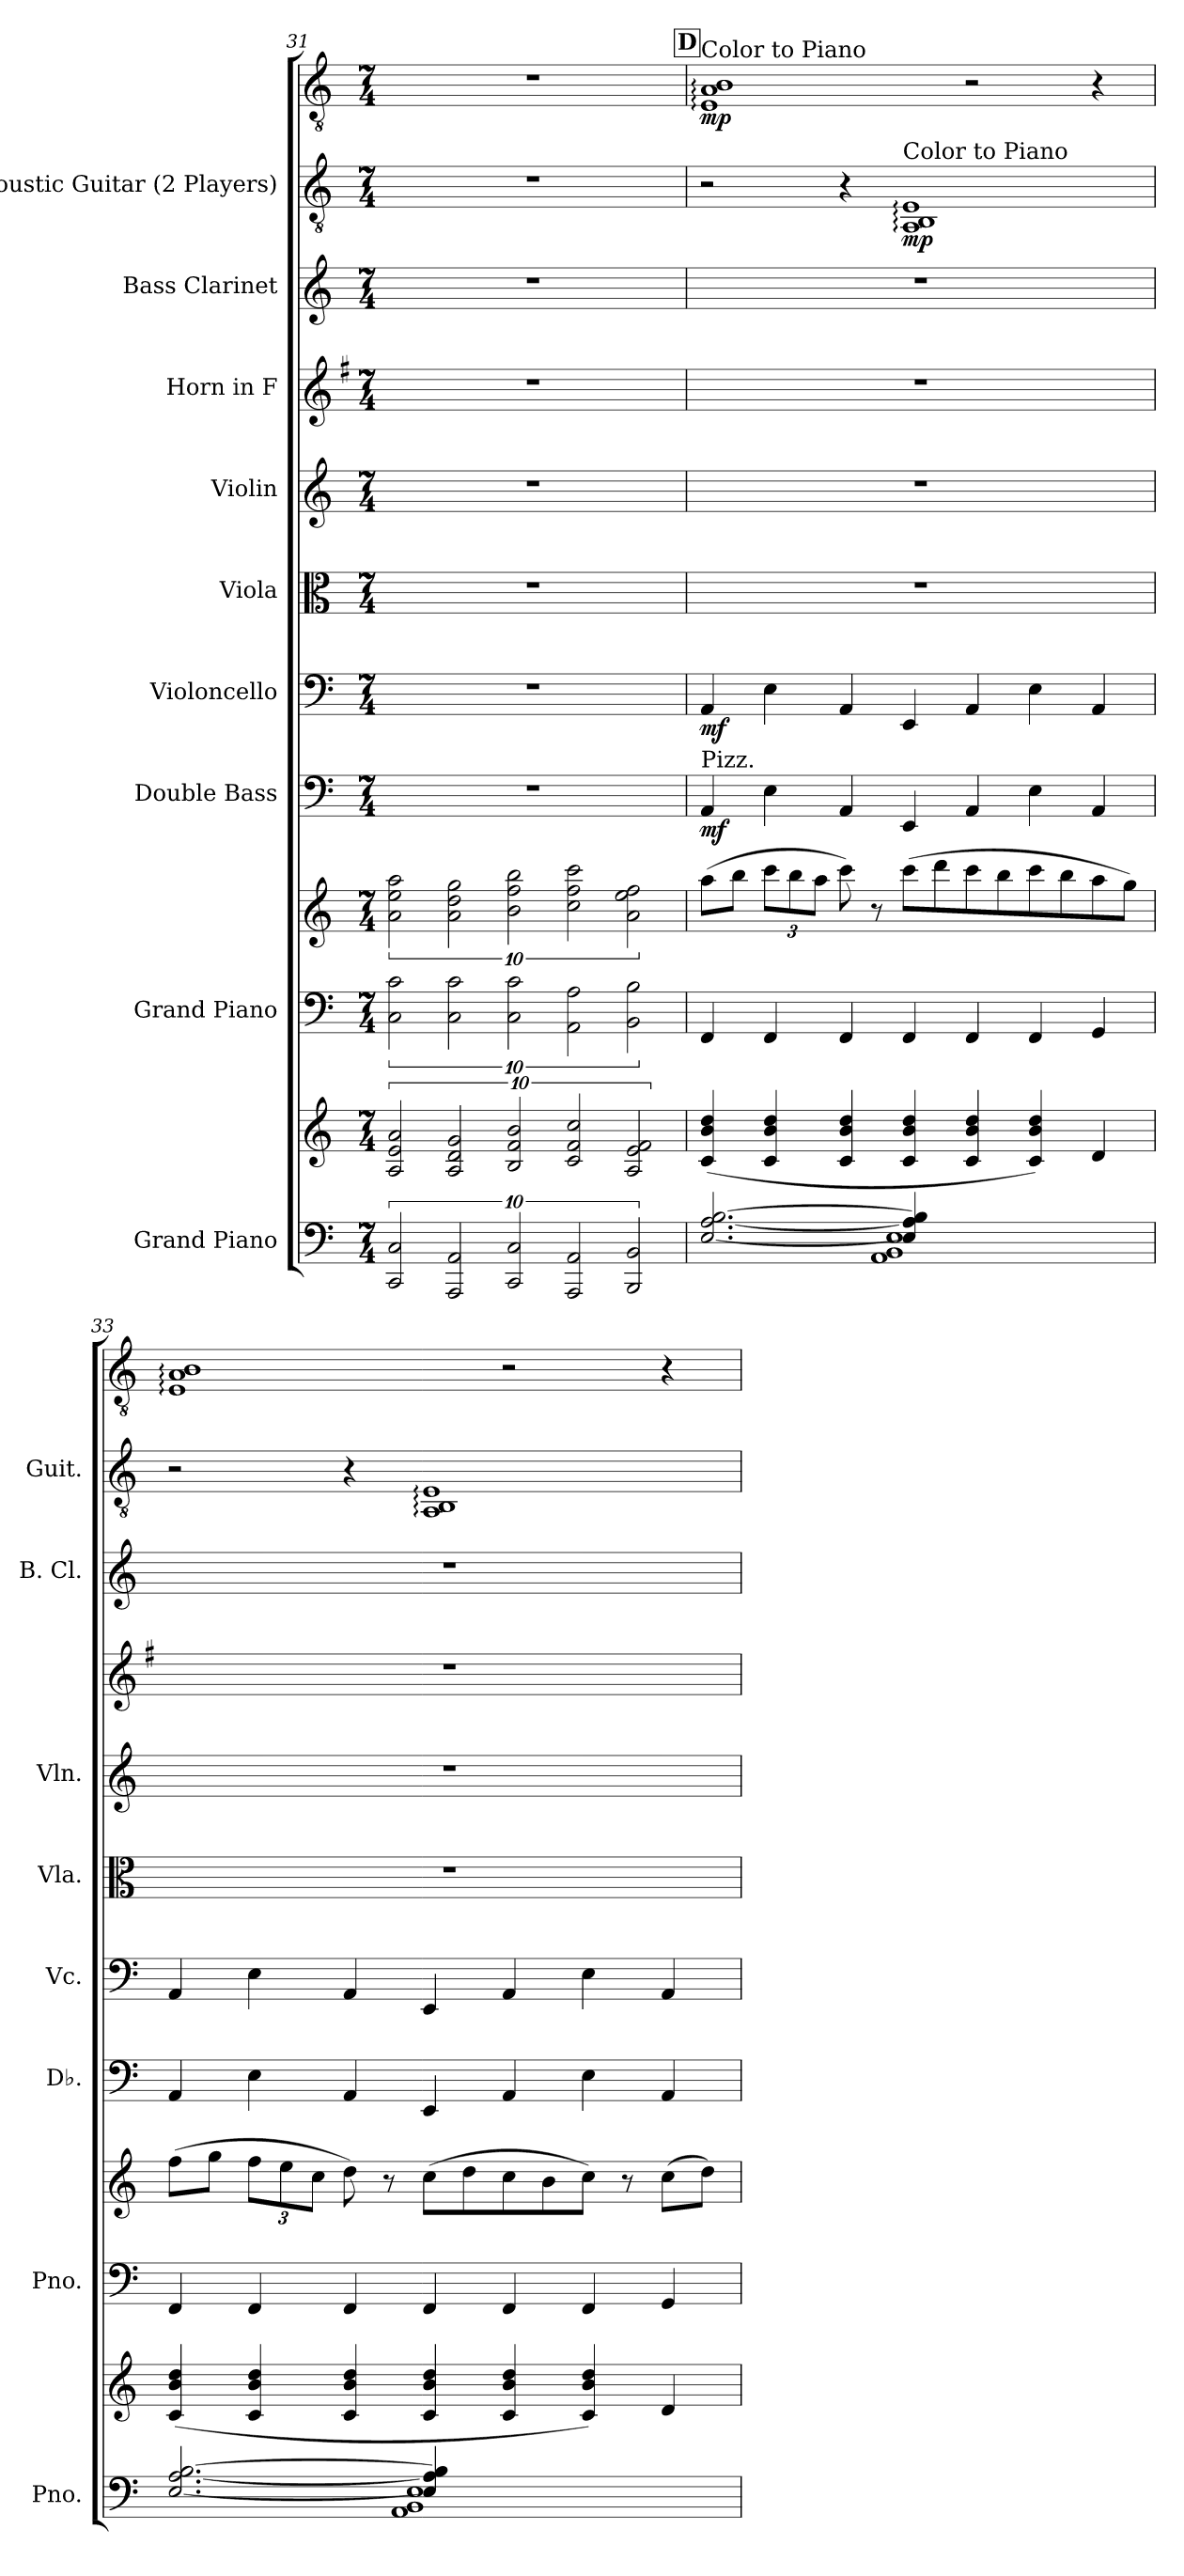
**kern	**kern	**dynam	**kern	**kern	**dynam	**kern	**dynam	**kern	**dynam	**kern	**kern	**kern	**kern	**kern	**kern	**dynam
*part9	*part9	*part9	*part8	*part8	*part8	*part7	*part7	*part6	*part6	*part5	*part4	*part3	*part2	*part1	*part1	*part1
*staff12	*staff11	*staff11/12	*staff10	*staff9	*staff9/10	*staff8	*staff8	*staff7	*staff7	*staff6	*staff5	*staff4	*staff3	*staff2	*staff1	*staff1/2
*I"Grand Piano	*	*	*I"Grand Piano	*	*	*I"Double Bass	*	*I"Violoncello	*	*I"Viola	*I"Violin	*I"Horn in F	*I"Bass Clarinet	*I"Acoustic Guitar (2 Players)	*	*
*I'Pno.	*	*	*I'Pno.	*	*	*I'Db.	*	*I'Vc.	*	*I'Vla.	*I'Vln.	*	*I'B. Cl.	*I'Guit.	*	*
*clefF4	*clefG2	*	*clefF4	*clefG2	*	*clefF4	*	*clefF4	*	*clefC3	*clefG2	*clefG2	*clefG2	*clefGv2	*clefGv2	*
*	*	*	*	*	*	*ITrd7c12	*	*	*	*	*	*ITrd4c7	*ITrd8c14	*	*	*
*k[]	*k[]	*	*k[]	*k[]	*	*k[]	*	*k[]	*	*k[]	*k[]	*k[]	*k[]	*k[]	*k[]	*
*M7/4	*M7/4	*	*M7/4	*M7/4	*	*M7/4	*	*M7/4	*	*M7/4	*M7/4	*M7/4	*M7/4	*M7/4	*M7/4	*
=31	=31	=31	=31	=31	=31	=31	=31	=31	=31	=31	=31	=31	=31	=31	=31	=31
20%7CC/ 20%7C/	20%7A/ 20%7e/ 20%7a/	.	20%7C\ 20%7c\	20%7a\ 20%7ee\ 20%7aa\	.	1..r	.	1..r	.	1..r	1..r	1..r	1..r	1..r	1..r	.
20%7AAA/ 20%7AA/	20%7A/ 20%7d/ 20%7g/	.	20%7C\ 20%7c\	20%7a\ 20%7dd\ 20%7gg\	.	.	.	.	.	.	.	.	.	.	.	.
20%7CC/ 20%7C/	20%7B/ 20%7f/ 20%7b/	.	20%7C\ 20%7c\	20%7b\ 20%7ff\ 20%7bb\	.	.	.	.	.	.	.	.	.	.	.	.
20%7AAA/ 20%7AA/	20%7c/ 20%7f/ 20%7cc/	.	20%7AA\ 20%7A\	20%7cc\ 20%7ff\ 20%7ccc\	.	.	.	.	.	.	.	.	.	.	.	.
20%7BBB/ 20%7BB/	20%7A/ 20%7e/ 20%7f/	.	20%7BB\ 20%7B\	20%7a\ 20%7ee\ 20%7ff\	.	.	.	.	.	.	.	.	.	.	.	.
!!LO:PB:g=z
!!LO:REH:place=s1:a:B:fs=14:t=D
=32	=32	=32	=32	=32	=32	=32	=32	=32	=32	=32	=32	=32	=32	=32	=32	=32
*^	*	*	*	*	*	*	*	*	*	*	*	*	*	*	*	*
!	!	!	!	!	!	!	!	!	!	!	!	!	!	!	!	!LO:TX:a:t=Color to Piano	!
!	!	!	!	!	!	!	!LO:TX:a:t=Pizz.	!	!	!	!	!	!	!	!	!	!
!	!	!	!LO:DY:b=2	!	!	!	!	!	!	!	!	!	!	!	!	!	!
!	!	!	!LO:DY:n=1:b	!	!	!LO:DY:b=2	!	!	!	!	!	!	!	!	!	!	!
!	!	!	!	!	!	!LO:DY:n=1:b	!	!LO:DY:b	!	!LO:DY:b	!	!	!	!	!	!	!LO:DY:b
[2.E/ [2.A/ [2.B/	2.ryy	(4c/ 4b/ 4dd/	mf mp	4FF/	(8aa\L	mp f	4AAA/	mf	4AA/	mf	1..r	1..r	1..r	1..r	2r	1E: 1A: 1B:	mp
.	.	.	.	.	8bb\J	.	.	.	.	.	.	.	.	.	.	.	.
*	*	*	*	*	*Xbrackettup	*	*	*	*	*	*	*	*	*	*	*	*
.	.	4c/ 4b/ 4dd/	.	4FF/	12ccc\L	.	4EE\	.	4E\	.	.	.	.	.	.	.	.
.	.	.	.	.	12bb\	.	.	.	.	.	.	.	.	.	.	.	.
.	.	.	.	.	12aa\J	.	.	.	.	.	.	.	.	.	.	.	.
.	.	4c/ 4b/ 4dd/	.	4FF/	8ccc\)	.	4AAA/	.	4AA/	.	.	.	.	.	4r	.	.
.	.	.	.	.	8r	.	.	.	.	.	.	.	.	.	.	.	.
!	!	!	!	!	!	!	!	!	!	!	!	!	!	!	!LO:TX:a:t=Color to Piano	!	!
!	!	!	!	!	!	!	!	!	!	!	!	!	!	!	!	!	!LO:DY:b=2
4E/] 4A/] 4B/]	1AA 1BB 1E	4c/ 4b/ 4dd/	.	4FF/	(8ccc\L	.	4EEE/	.	4EE/	.	.	.	.	.	1AA: 1BB: 1E:	.	mp
.	.	.	.	.	8ddd\	.	.	.	.	.	.	.	.	.	.	.	.
2ryy	.	4c/ 4b/ 4dd/	.	4FF/	8ccc\	.	4AAA/	.	4AA/	.	.	.	.	.	.	2r	.
.	.	.	.	.	8bb\	.	.	.	.	.	.	.	.	.	.	.	.
.	.	4c/ 4b/ 4dd/)	.	4FF/	8ccc\	.	4EE\	.	4E\	.	.	.	.	.	.	.	.
.	.	.	.	.	8bb\	.	.	.	.	.	.	.	.	.	.	.	.
4ryy	.	4d/	.	4GG/	8aa\	.	4AAA/	.	4AA/	.	.	.	.	.	.	4r	.
.	.	.	.	.	8gg\J)	.	.	.	.	.	.	.	.	.	.	.	.
=33	=33	=33	=33	=33	=33	=33	=33	=33	=33	=33	=33	=33	=33	=33	=33	=33	=33
[2.E/ [2.A/ [2.B/	2.ryy	(4c/ 4b/ 4dd/	.	4FF/	(8ff\L	.	4AAA/	.	4AA/	.	1..r	1..r	1..r	1..r	2r	1E: 1A: 1B:	.
.	.	.	.	.	8gg\J	.	.	.	.	.	.	.	.	.	.	.	.
.	.	4c/ 4b/ 4dd/	.	4FF/	12ff\L	.	4EE\	.	4E\	.	.	.	.	.	.	.	.
.	.	.	.	.	12ee\	.	.	.	.	.	.	.	.	.	.	.	.
.	.	.	.	.	12cc\J	.	.	.	.	.	.	.	.	.	.	.	.
.	.	4c/ 4b/ 4dd/	.	4FF/	8dd\)	.	4AAA/	.	4AA/	.	.	.	.	.	4r	.	.
.	.	.	.	.	8r	.	.	.	.	.	.	.	.	.	.	.	.
4E/] 4A/] 4B/]	1AA 1BB 1E	4c/ 4b/ 4dd/	.	4FF/	(8cc\L	.	4EEE/	.	4EE/	.	.	.	.	.	1AA: 1BB: 1E:	.	.
.	.	.	.	.	8dd\	.	.	.	.	.	.	.	.	.	.	.	.
2ryy	.	4c/ 4b/ 4dd/	.	4FF/	8cc\	.	4AAA/	.	4AA/	.	.	.	.	.	.	2r	.
.	.	.	.	.	8b\	.	.	.	.	.	.	.	.	.	.	.	.
.	.	4c/ 4b/ 4dd/)	.	4FF/	8cc\J)	.	4EE\	.	4E\	.	.	.	.	.	.	.	.
.	.	.	.	.	8r	.	.	.	.	.	.	.	.	.	.	.	.
4ryy	.	4d/	.	4GG/	(8cc\L	.	4AAA/	.	4AA/	.	.	.	.	.	.	4r	.
.	.	.	.	.	8dd\J)	.	.	.	.	.	.	.	.	.	.	.	.
*v	*v	*	*	*	*	*	*	*	*	*	*	*	*	*	*	*	*
=	=	=	=	=	=	=	=	=	=	=	=	=	=	=	=	=
*-	*-	*-	*-	*-	*-	*-	*-	*-	*-	*-	*-	*-	*-	*-	*-	*-
